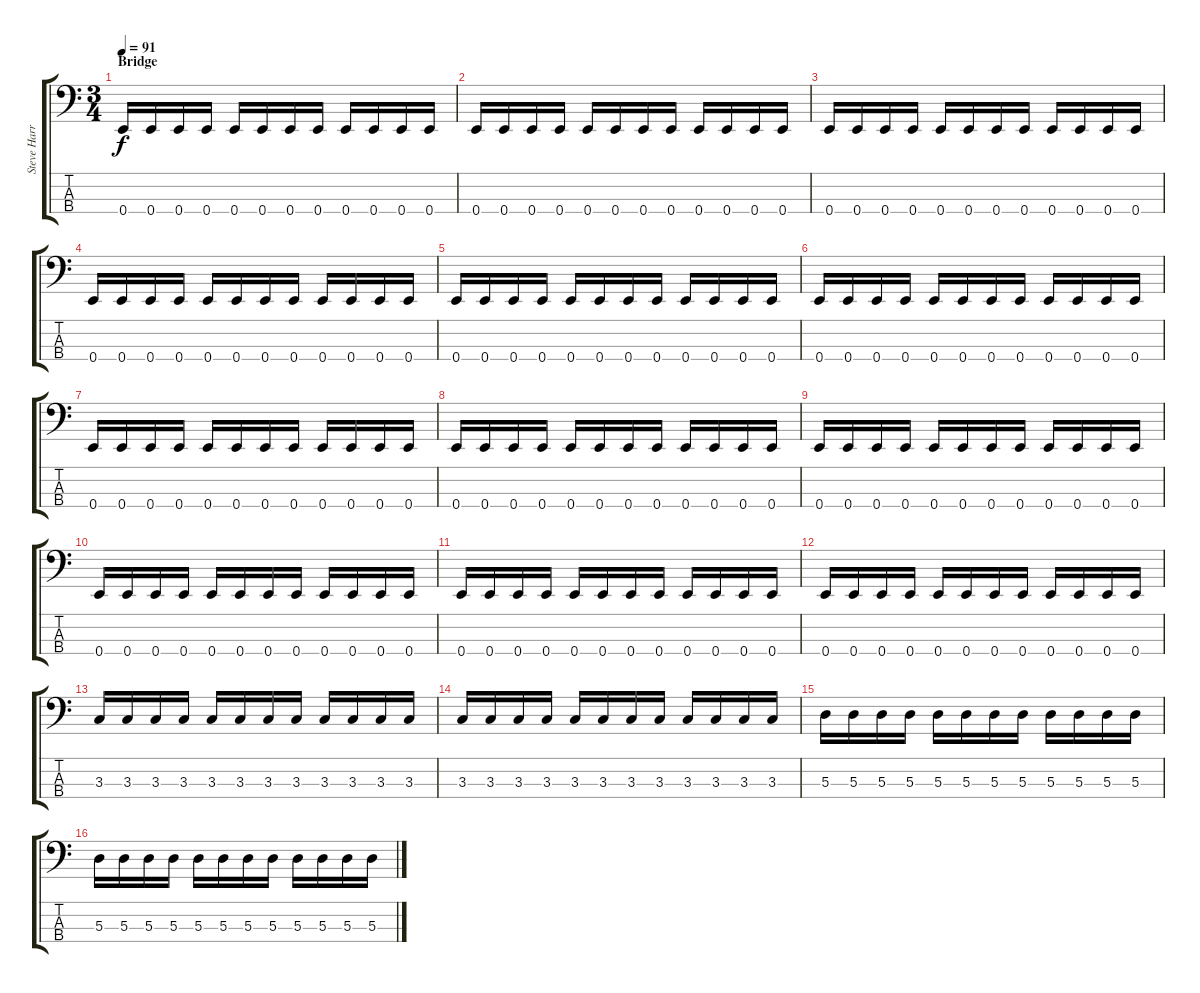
\track ("Steve Harris" "Steve Harr") {instrument slapbass2}
\staff {score tabs}
\tuning (G2 D2 A1 E1) {hide}
\ts (3 4)
\section ("" "Bridge")
\tempo 91
\clef f4
\ks c
0.4.16{dy f volume 14 instrument slapbass2} 0.4.16 0.4.16 0.4.16 0.4.16 0.4.16 0.4.16 0.4.16 0.4.16 0.4.16 0.4.16 0.4.16 |
0.4.16 0.4.16 0.4.16 0.4.16 0.4.16 0.4.16 0.4.16 0.4.16 0.4.16 0.4.16 0.4.16 0.4.16 |
0.4.16 0.4.16 0.4.16 0.4.16 0.4.16 0.4.16 0.4.16 0.4.16 0.4.16 0.4.16 0.4.16 0.4.16 |
0.4.16 0.4.16 0.4.16 0.4.16 0.4.16 0.4.16 0.4.16 0.4.16 0.4.16 0.4.16 0.4.16 0.4.16 |
0.4.16 0.4.16 0.4.16 0.4.16 0.4.16 0.4.16 0.4.16 0.4.16 0.4.16 0.4.16 0.4.16 0.4.16 |
0.4.16 0.4.16 0.4.16 0.4.16 0.4.16 0.4.16 0.4.16 0.4.16 0.4.16 0.4.16 0.4.16 0.4.16 |
0.4.16 0.4.16 0.4.16 0.4.16 0.4.16 0.4.16 0.4.16 0.4.16 0.4.16 0.4.16 0.4.16 0.4.16 |
0.4.16 0.4.16 0.4.16 0.4.16 0.4.16 0.4.16 0.4.16 0.4.16 0.4.16 0.4.16 0.4.16 0.4.16 |
0.4.16 0.4.16 0.4.16 0.4.16 0.4.16 0.4.16 0.4.16 0.4.16 0.4.16 0.4.16 0.4.16 0.4.16 |
0.4.16 0.4.16 0.4.16 0.4.16 0.4.16 0.4.16 0.4.16 0.4.16 0.4.16 0.4.16 0.4.16 0.4.16 |
0.4.16 0.4.16 0.4.16 0.4.16 0.4.16 0.4.16 0.4.16 0.4.16 0.4.16 0.4.16 0.4.16 0.4.16 |
0.4.16 0.4.16 0.4.16 0.4.16 0.4.16 0.4.16 0.4.16 0.4.16 0.4.16 0.4.16 0.4.16 0.4.16 |
3.3.16 3.3.16 3.3.16 3.3.16 3.3.16 3.3.16 3.3.16 3.3.16 3.3.16 3.3.16 3.3.16 3.3.16 |
3.3.16 3.3.16 3.3.16 3.3.16 3.3.16 3.3.16 3.3.16 3.3.16 3.3.16 3.3.16 3.3.16 3.3.16 |
5.3.16 5.3.16 5.3.16 5.3.16 5.3.16 5.3.16 5.3.16 5.3.16 5.3.16 5.3.16 5.3.16 5.3.16 |
5.3.16 5.3.16 5.3.16 5.3.16 5.3.16 5.3.16 5.3.16 5.3.16 5.3.16 5.3.16 5.3.16 5.3.16
